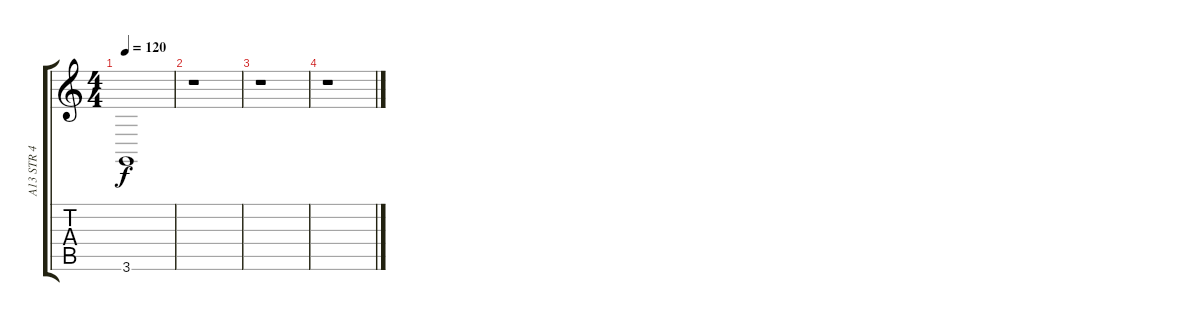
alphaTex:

\track ("A13 STR 4" "A13 STR 4") {instrument stringensemble2}
\staff {score tabs}
\tuning (E4 B3 G3 D3 A2 E2) {hide}
\ts (4 4)
\tempo 120
\clef g2
\ks c
3.6.1{dy f} |
r.1 |
r.1 |
r.1
